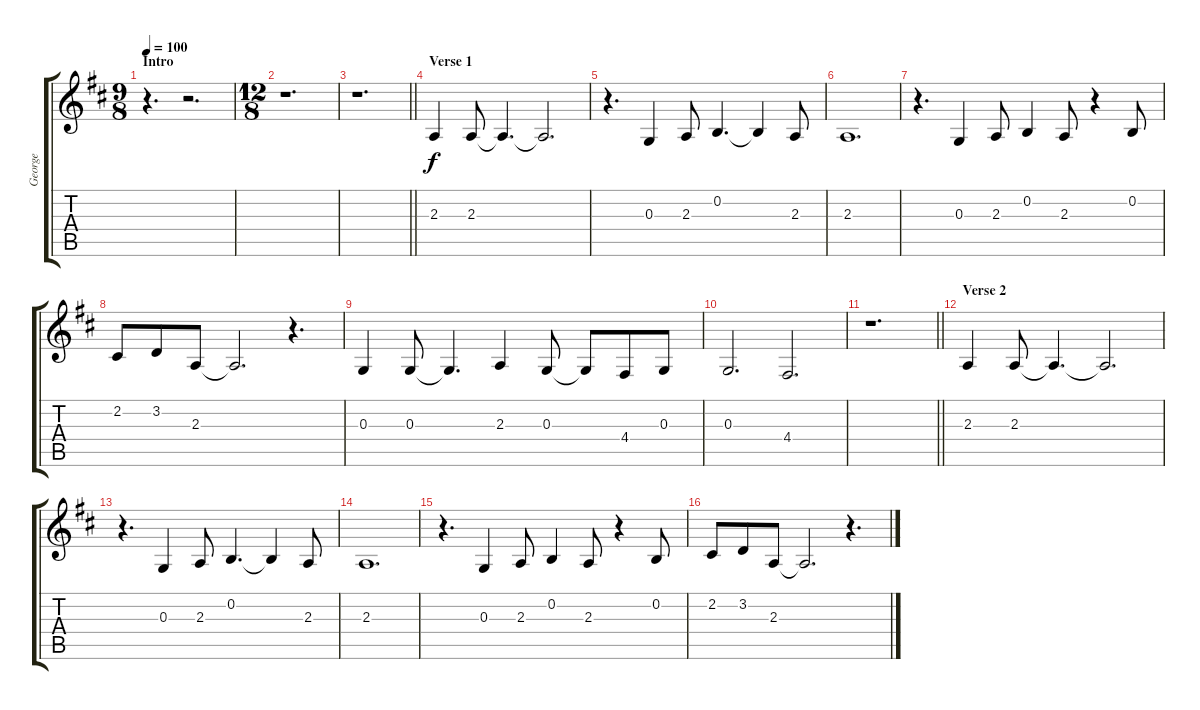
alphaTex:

\track ("George" "George") {instrument tenorsax}
\staff {score tabs}
\tuning (E4 B3 G3 D3 A2 E2) {hide}
\ts (9 8)
\section ("" "Intro")
\tempo 100
\clef g2
\ks d
r.4{d dy f instrument tenorsax} r.2{d} |
\ts (12 8)
r.1{d} |
\barLineRight lightlight
r.1{d} |
\section ("" "Verse 1")
2.3.4 2.3.8 2.3{t}.4{d} 2.3{t}.2{d} |
r.4{d} 0.3.4 2.3.8 0.2.4{d} 0.2{t}.4 2.3.8 |
2.3.1{d} |
r.4{d} 0.3.4 2.3.8 0.2.4 2.3.8 r.4 0.2.8 |
2.2.8 3.2.8 2.3.8 2.3{t}.2{d} r.4{d} |
0.3.4 0.3.8 0.3{t}.4{d} 2.3.4 0.3.8 0.3{t}.8 4.4.8 0.3.8 |
0.3.2{d} 4.4.2{d} |
\barLineRight lightlight
r.1{d} |
\section ("" "Verse 2")
2.3.4 2.3.8 2.3{t}.4{d} 2.3{t}.2{d} |
r.4{d} 0.3.4 2.3.8 0.2.4{d} 0.2{t}.4 2.3.8 |
2.3.1{d} |
r.4{d} 0.3.4 2.3.8 0.2.4 2.3.8 r.4 0.2.8 |
2.2.8 3.2.8 2.3.8 2.3{t}.2{d} r.4{d}
